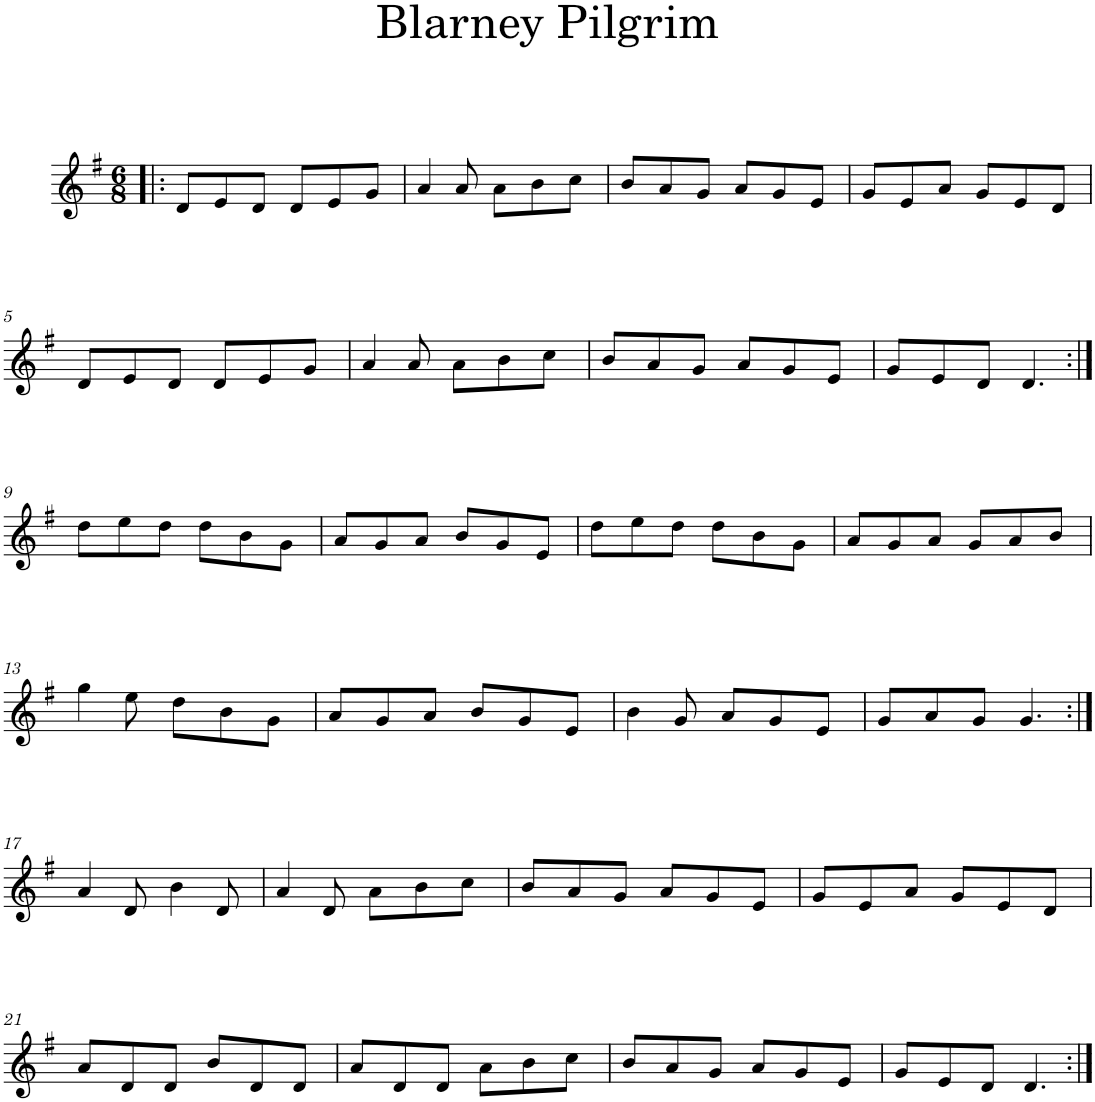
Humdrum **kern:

**kern
*part1
*staff1
*I"Voice
*I'V
*clefG2
*k[f#]
*M6/8
=1!|:
8d/L
8e/
8d/J
8d/L
8e/
8g/J
=2
4a/
8a/
8a\L
8b\
8cc\J
=3
8b/L
8a/
8g/J
8a/L
8g/
8e/J
=4
8g/L
8e/
8a/J
8g/L
8e/
8d/J
!!LO:LB:g=z
=5
8d/L
8e/
8d/J
8d/L
8e/
8g/J
=6
4a/
8a/
8a\L
8b\
8cc\J
=7
8b/L
8a/
8g/J
8a/L
8g/
8e/J
=8
8g/L
8e/
8d/J
4.d/
!!LO:LB:g=z
=9:|!
8dd\L
8ee\
8dd\J
8dd\L
8b\
8g\J
=10
8a/L
8g/
8a/J
8b/L
8g/
8e/J
=11
8dd\L
8ee\
8dd\J
8dd\L
8b\
8g\J
=12
8a/L
8g/
8a/J
8g/L
8a/
8b/J
!!LO:LB:g=z
=13
4gg\
8ee\
8dd\L
8b\
8g\J
=14
8a/L
8g/
8a/J
8b/L
8g/
8e/J
=15
4b\
8g/
8a/L
8g/
8e/J
=16
8g/L
8a/
8g/J
4.g/
!!LO:LB:g=z
=17:|!
4a/
8d/
4b\
8d/
=18
4a/
8d/
8a\L
8b\
8cc\J
=19
8b/L
8a/
8g/J
8a/L
8g/
8e/J
=20
8g/L
8e/
8a/J
8g/L
8e/
8d/J
!!LO:LB:g=z
=21
8a/L
8d/
8d/J
8b/L
8d/
8d/J
=22
8a/L
8d/
8d/J
8a\L
8b\
8cc\J
=23
8b/L
8a/
8g/J
8a/L
8g/
8e/J
=24
8g/L
8e/
8d/J
4.d/
=:|!
*-
